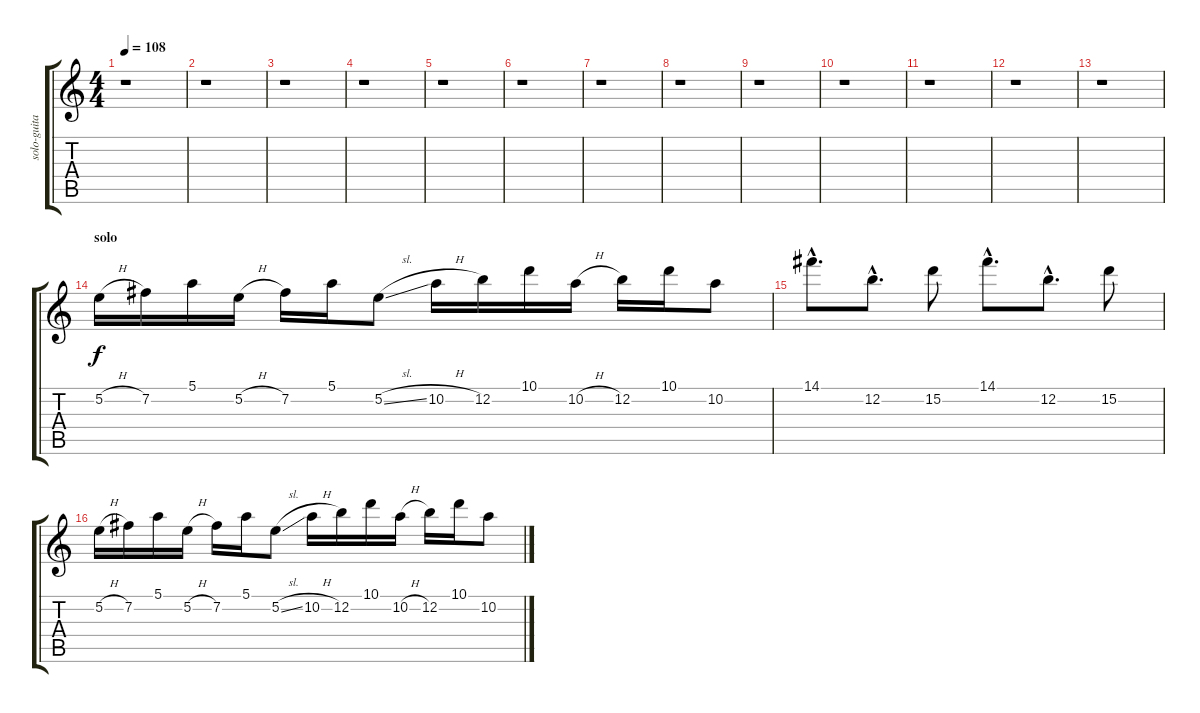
\track ("solo-guitar" "solo-guita") {instrument distortionguitar}
\staff {score tabs}
\tuning (E4 B3 G3 D3 A2 E2) {hide}
\ts (4 4)
\tempo 108
\clef g2
\ks c
r.1{dy f} |
r.1 |
r.1 |
r.1 |
r.1 |
r.1 |
r.1 |
r.1 |
r.1 |
r.1 |
r.1 |
r.1 |
r.1 |
\section ("" "solo")
5.2{h}.16 7.2.16 5.1.16 5.2{h}.16 7.2.16 5.1.16 5.2{sl}.8 10.2{h}.16 12.2.16 10.1.16 10.2{h}.16 12.2.16 10.1.16 10.2.8 |
14.1{hac}.8{d} 12.2{hac}.8{d} 15.2.8 14.1{hac}.8{d} 12.2{hac}.8{d} 15.2.8 |
5.2{h}.16 7.2.16 5.1.16 5.2{h}.16 7.2.16 5.1.16 5.2{sl}.8 10.2{h}.16 12.2.16 10.1.16 10.2{h}.16 12.2.16 10.1.16 10.2.8
